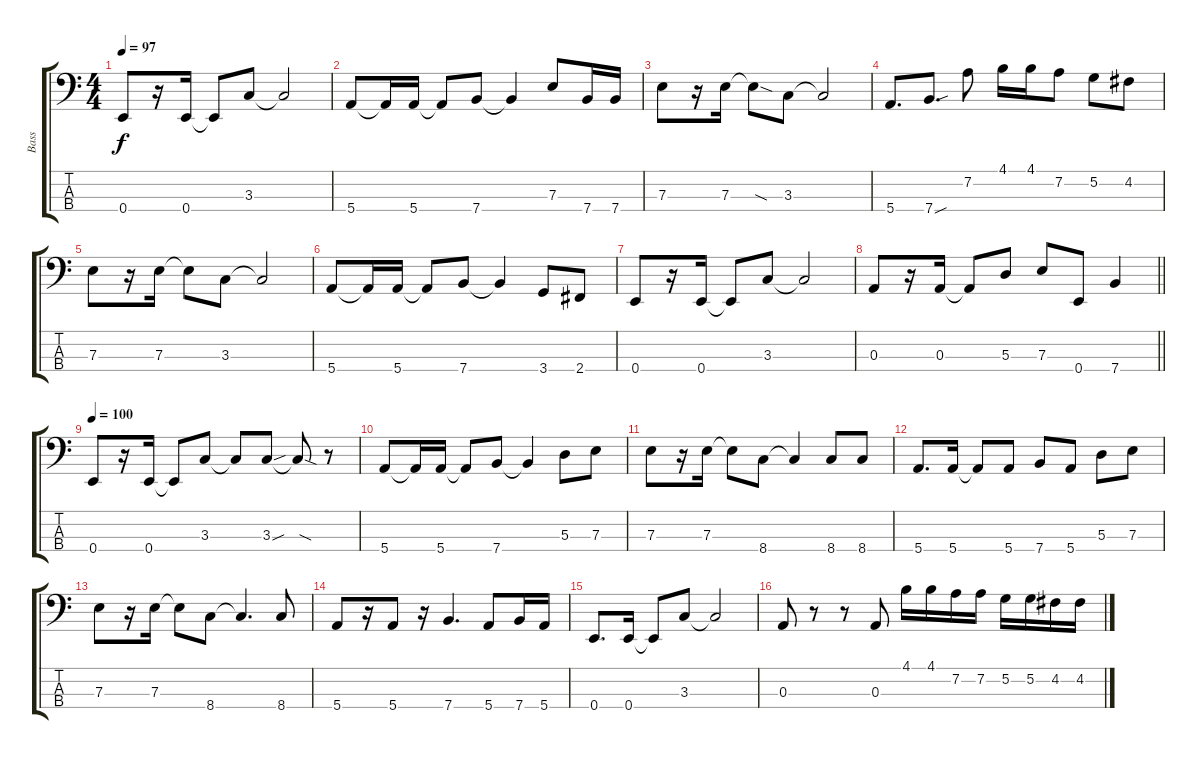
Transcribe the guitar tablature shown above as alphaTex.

\track ("Bass" "Bass") {instrument electricbassfinger}
\staff {score tabs}
\tuning (G2 D2 A1 E1) {hide}
\ts (4 4)
\tempo 97
\clef f4
\ks c
0.4.8{dy f} r.16 0.4.16 0.4{t}.8 3.3.8 3.3{t}.2 |
5.4.8 5.4{t}.16 5.4.16 5.4{t}.8 7.4.8 7.4{t}.4 7.3.8 7.4.16 7.4.16 |
7.3.8 r.16 7.3.16 7.3{sod t}.8 3.3.8 3.3{t}.2 |
5.4.8{d} 7.4{sou}.8{d} 7.2.8 4.1.16 4.1.16 7.2.8 5.2.8 4.2.8 |
7.3.8 r.16 7.3.16 7.3{t}.8 3.3.8 3.3{t}.2 |
5.4.8 5.4{t}.16 5.4.16 5.4{t}.8 7.4.8 7.4{t}.4 3.4.8 2.4.8 |
0.4.8 r.16 0.4.16 0.4{t}.8 3.3.8 3.3{t}.2 |
\barLineRight lightlight
0.3.8 r.16 0.3.16 0.3{t}.8 5.3.8 7.3.8 0.4.8 7.4.4 |
\tempo 100
0.4.8 r.16 0.4.16 0.4{t}.8 3.3.8 3.3{t}.8 3.3{sou}.8 3.3{sod t}.8 r.8 |
5.4.8 5.4{t}.16 5.4.16 5.4{t}.8 7.4.8 7.4{t}.4 5.3.8 7.3.8 |
7.3.8 r.16 7.3.16 7.3{t}.8 8.4.8 8.4{t}.4 8.4.8 8.4.8 |
5.4.8{d} 5.4.16 5.4{t}.8 5.4.8 7.4.8 5.4.8 5.3.8 7.3.8 |
7.3.8 r.16 7.3.16 7.3{t}.8 8.4.8 8.4{t}.4{d} 8.4.8 |
5.4.8 r.16 5.4.8 r.16 7.4.4{d} 5.4.8 7.4.16 5.4.16 |
0.4.8{d} 0.4.16 0.4{t}.8 3.3.8 3.3{t}.2 |
0.3.8 r.8 r.8 0.3.8{volume 10} 4.1.16 4.1.16 7.2.16 7.2.16 5.2.16 5.2.16 4.2.16 4.2.16
